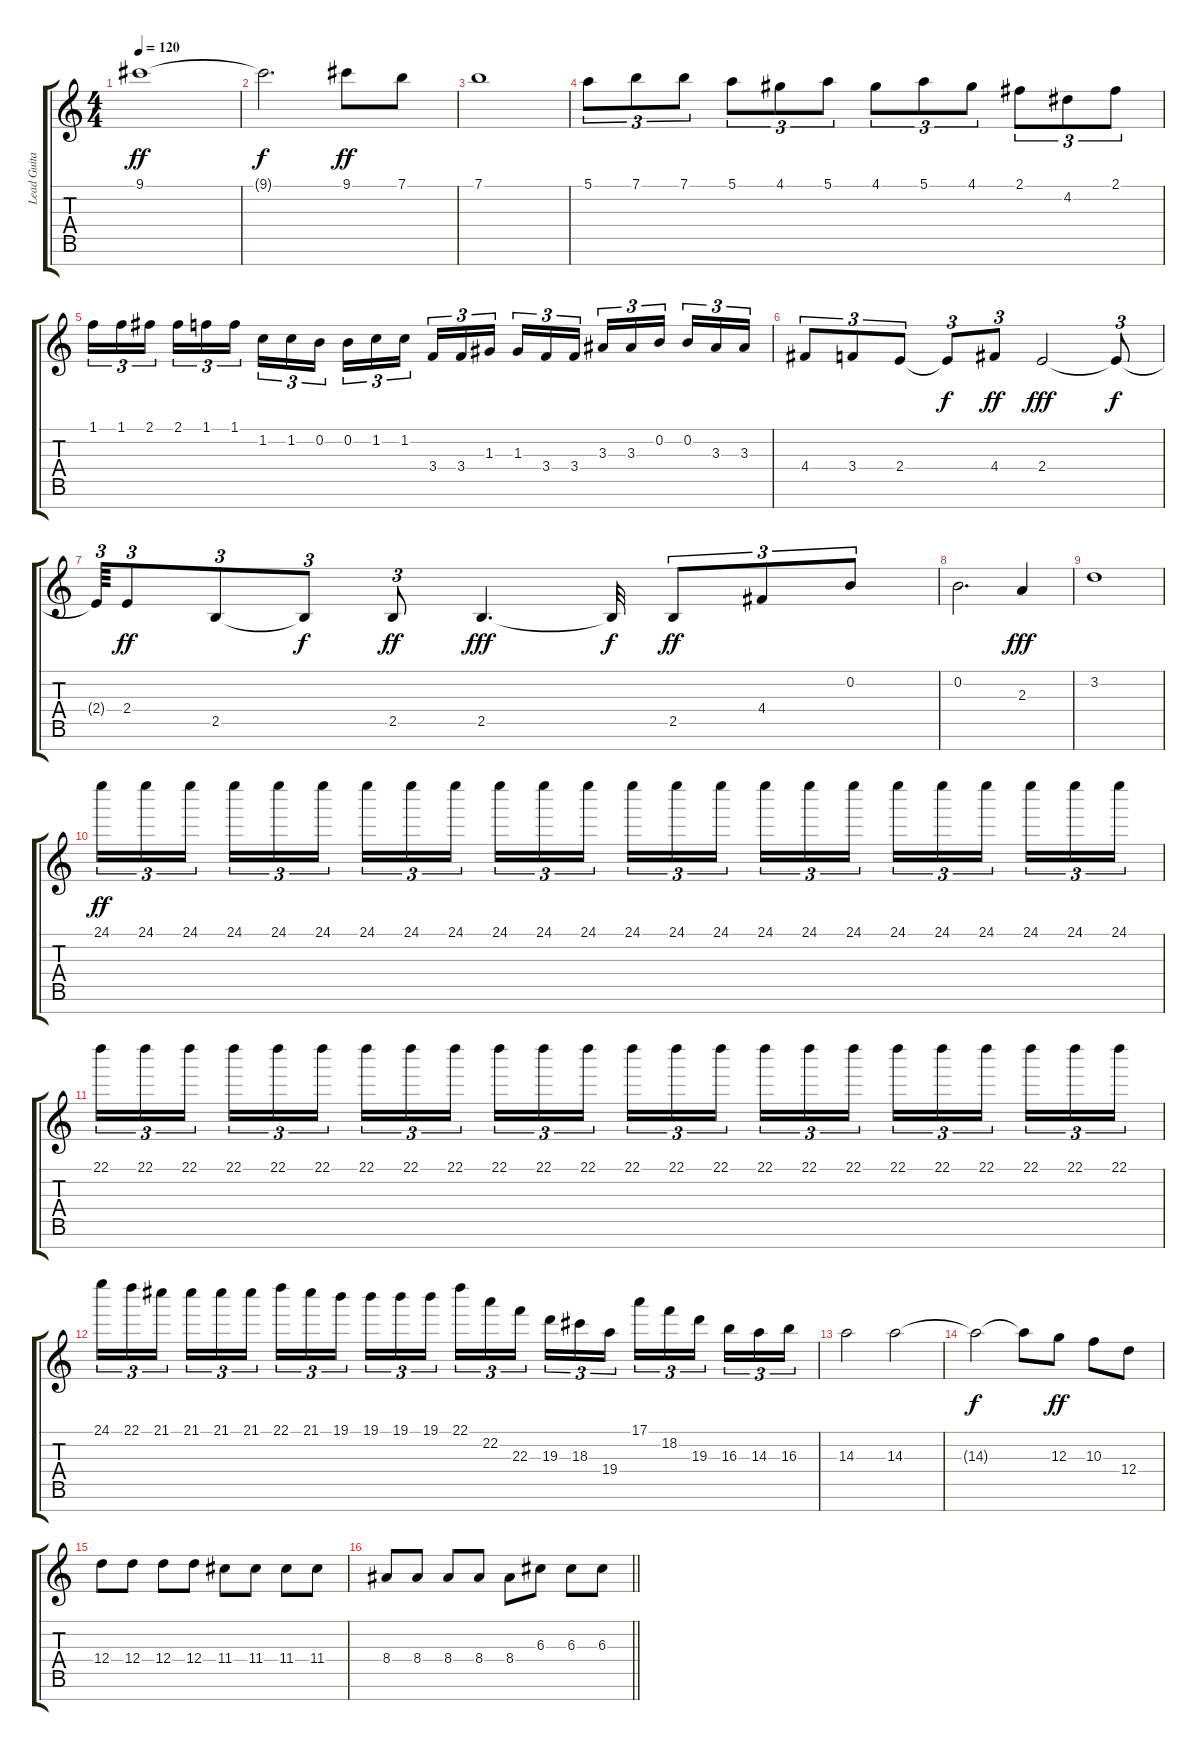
\track ("Lead Guitar" "Lead Guita") {instrument distortionguitar}
\staff {score tabs}
\tuning (E4 B3 G3 D3 A2 E2 B1) {hide}
\ts (4 4)
\tempo 120
\clef g2
\ks c
9.1.1{dy ff} |
9.1{t}.2{d dy f} 9.1.8{dy ff} 7.1.8 |
7.1.1 |
5.1.8{tu (3 2)} 7.1.8{tu (3 2)} 7.1.8{tu (3 2)} 5.1.8{tu (3 2)} 4.1.8{tu (3 2)} 5.1.8{tu (3 2)} 4.1.8{tu (3 2)} 5.1.8{tu (3 2)} 4.1.8{tu (3 2)} 2.1.8{tu (3 2)} 4.2.8{tu (3 2)} 2.1.8{tu (3 2)} |
1.1.16{tu (3 2)} 1.1.16{tu (3 2)} 2.1.16{tu (3 2) beam splitsecondary} 2.1.16{tu (3 2)} 1.1.16{tu (3 2)} 1.1.16{tu (3 2)} 1.2.16{tu (3 2)} 1.2.16{tu (3 2)} 0.2.16{tu (3 2) beam splitsecondary} 0.2.16{tu (3 2)} 1.2.16{tu (3 2)} 1.2.16{tu (3 2)} 3.4.16{tu (3 2)} 3.4.16{tu (3 2)} 1.3.16{tu (3 2) beam splitsecondary} 1.3.16{tu (3 2)} 3.4.16{tu (3 2)} 3.4.16{tu (3 2)} 3.3.16{tu (3 2)} 3.3.16{tu (3 2)} 0.2.16{tu (3 2) beam splitsecondary} 0.2.16{tu (3 2)} 3.3.16{tu (3 2)} 3.3.16{tu (3 2)} |
4.4.8{tu (3 2)} 3.4.8{tu (3 2)} 2.4.8{tu (3 2)} 2.4{t}.8{tu (3 2) dy f} 4.4.8{tu (3 2) dy ff} 2.4.2{dy fff} 2.4{t}.8{tu (3 2) dy f} |
2.4{t}.64{tu (3 2)} 2.4.8{tu (3 2) dy ff} 2.5.8{tu (3 2)} 2.5{t}.8{tu (3 2) dy f} 2.5.8{tu (3 2) dy ff} 2.5.4{d dy fff} 2.5{t}.32{dy f} 2.5.8{tu (3 2) dy ff} 4.4.8{tu (3 2)} 0.2.8{tu (3 2)} |
0.2.2{d} 2.3.4{dy fff} |
3.2.1 |
24.1.16{tu (3 2) dy ff} 24.1.16{tu (3 2)} 24.1.16{tu (3 2) beam splitsecondary} 24.1.16{tu (3 2)} 24.1.16{tu (3 2)} 24.1.16{tu (3 2)} 24.1.16{tu (3 2)} 24.1.16{tu (3 2)} 24.1.16{tu (3 2) beam splitsecondary} 24.1.16{tu (3 2)} 24.1.16{tu (3 2)} 24.1.16{tu (3 2)} 24.1.16{tu (3 2)} 24.1.16{tu (3 2)} 24.1.16{tu (3 2) beam splitsecondary} 24.1.16{tu (3 2)} 24.1.16{tu (3 2)} 24.1.16{tu (3 2)} 24.1.16{tu (3 2)} 24.1.16{tu (3 2)} 24.1.16{tu (3 2) beam splitsecondary} 24.1.16{tu (3 2)} 24.1.16{tu (3 2)} 24.1.16{tu (3 2)} |
22.1.16{tu (3 2)} 22.1.16{tu (3 2)} 22.1.16{tu (3 2) beam splitsecondary} 22.1.16{tu (3 2)} 22.1.16{tu (3 2)} 22.1.16{tu (3 2)} 22.1.16{tu (3 2)} 22.1.16{tu (3 2)} 22.1.16{tu (3 2) beam splitsecondary} 22.1.16{tu (3 2)} 22.1.16{tu (3 2)} 22.1.16{tu (3 2)} 22.1.16{tu (3 2)} 22.1.16{tu (3 2)} 22.1.16{tu (3 2) beam splitsecondary} 22.1.16{tu (3 2)} 22.1.16{tu (3 2)} 22.1.16{tu (3 2)} 22.1.16{tu (3 2)} 22.1.16{tu (3 2)} 22.1.16{tu (3 2) beam splitsecondary} 22.1.16{tu (3 2)} 22.1.16{tu (3 2)} 22.1.16{tu (3 2)} |
24.1.16{tu (3 2)} 22.1.16{tu (3 2)} 21.1.16{tu (3 2) beam splitsecondary} 21.1.16{tu (3 2)} 21.1.16{tu (3 2)} 21.1.16{tu (3 2)} 22.1.16{tu (3 2)} 21.1.16{tu (3 2)} 19.1.16{tu (3 2) beam splitsecondary} 19.1.16{tu (3 2)} 19.1.16{tu (3 2)} 19.1.16{tu (3 2)} 22.1.16{tu (3 2)} 22.2.16{tu (3 2)} 22.3.16{tu (3 2) beam splitsecondary} 19.3.16{tu (3 2)} 18.3.16{tu (3 2)} 19.4.16{tu (3 2)} 17.1.16{tu (3 2)} 18.2.16{tu (3 2)} 19.3.16{tu (3 2) beam splitsecondary} 16.3.16{tu (3 2)} 14.3.16{tu (3 2)} 16.3.16{tu (3 2)} |
14.3.2 14.3.2 |
14.3{t}.2{dy f} 14.3{t}.8 12.3.8{dy ff} 10.3.8 12.4.8 |
12.4.8 12.4.8 12.4.8 12.4.8 11.4.8 11.4.8 11.4.8 11.4.8 |
\barLineRight lightlight
8.4.8 8.4.8 8.4.8 8.4.8 8.4.8 6.3.8 6.3.8 6.3.8
